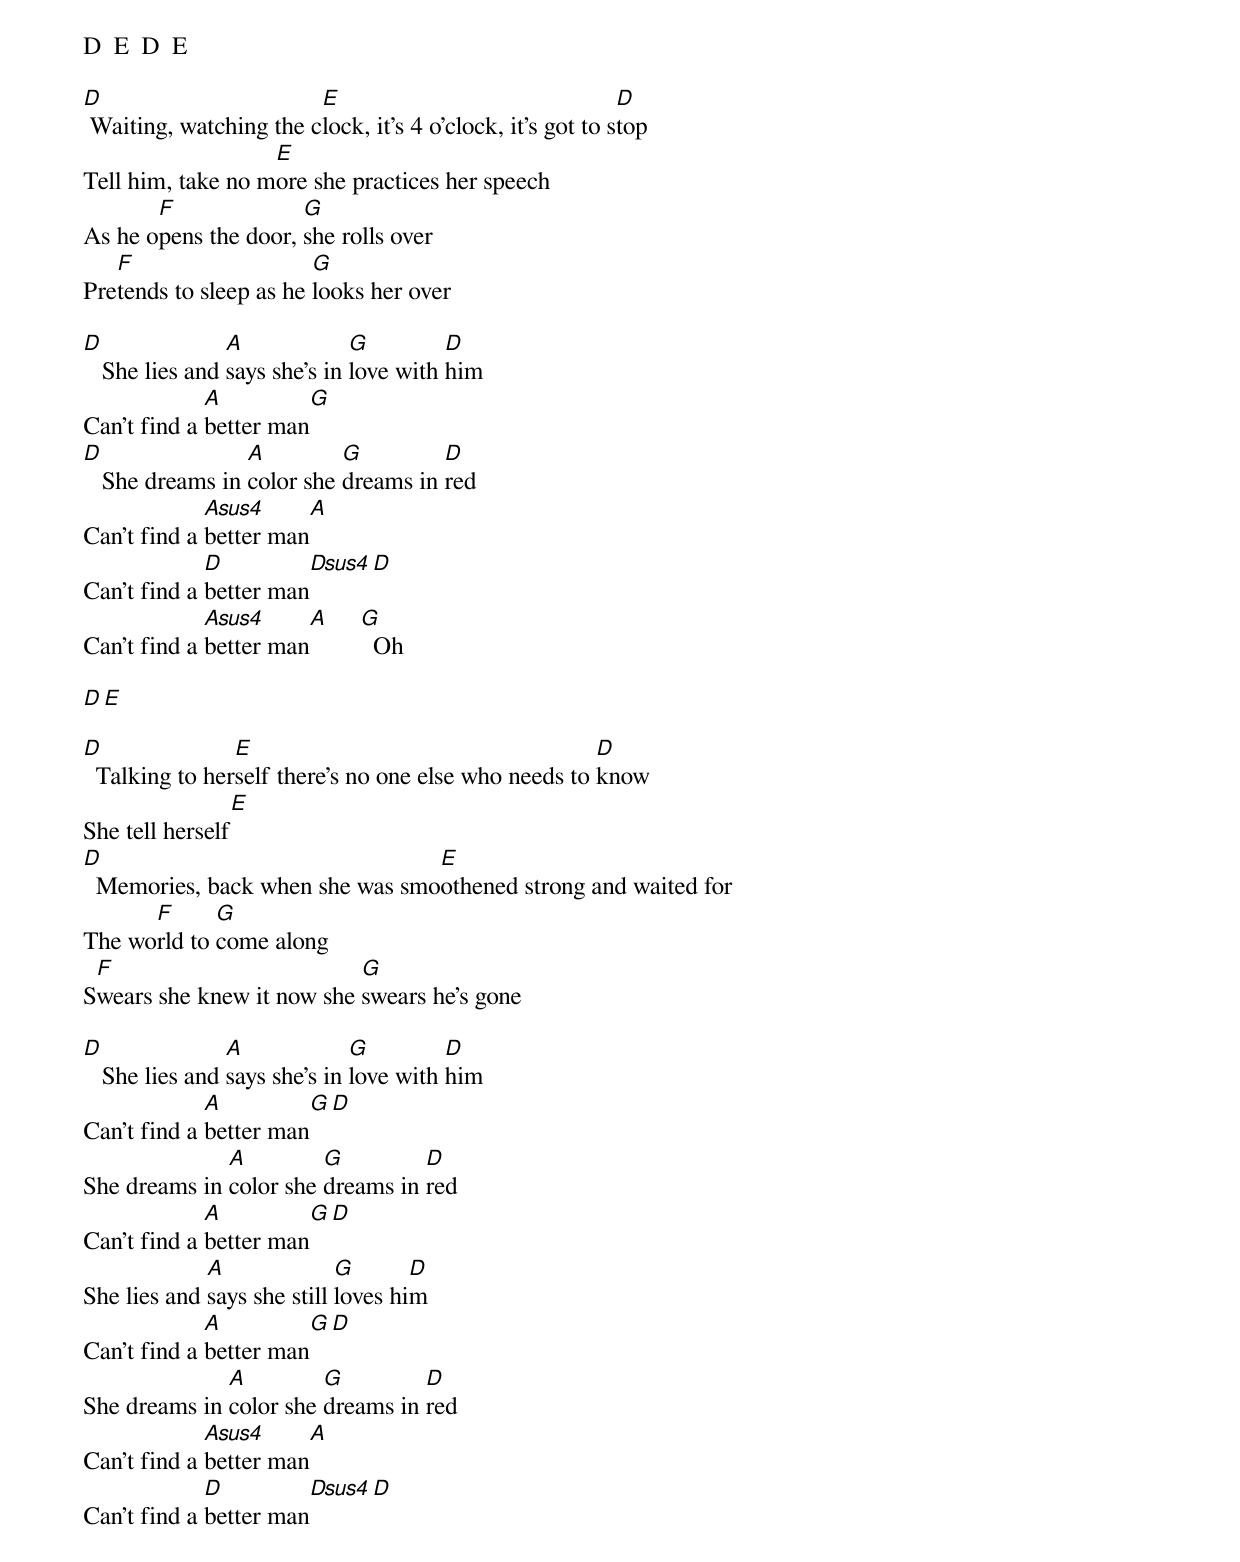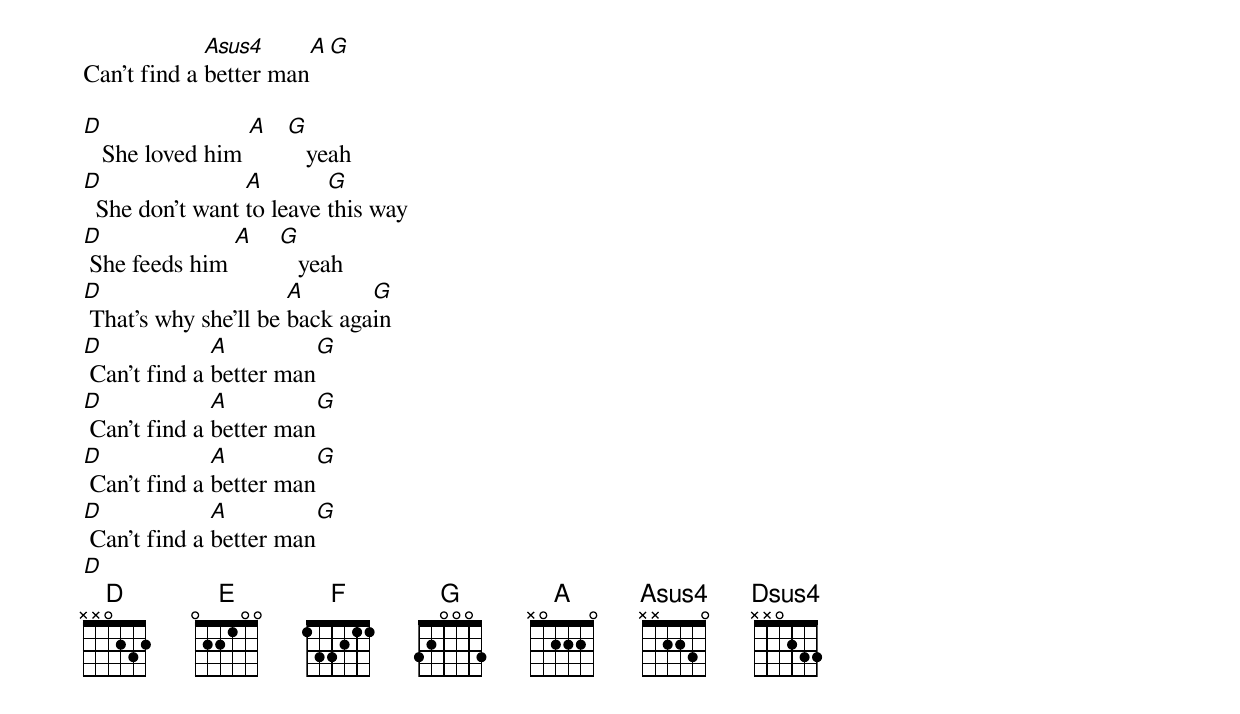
D  E  D  E

D                       E                                  D
 Waiting, watching the clock, it's 4 o'clock, it's got to stop
                   E
Tell him, take no more she practices her speech
       F              G
As he opens the door, she rolls over
   F                    G
Pretends to sleep as he looks her over

D               A             G         D
   She lies and says she's in love with him
             A          G
Can't find a better man
D                A         G         D
   She dreams in color she dreams in red
             Asus4      A
Can't find a better man
             D         Dsus4  D
Can't find a better man
             Asus4     A    G
Can't find a better man       Oh

D  E

D               E                                     D
  Talking to herself there's no one else who needs to know
                  E
She tell herself
D                                E
  Memories, back when she was smoothened strong and waited for
      F      G
The world to come along
 F                         G
Swears she knew it now she swears he's gone

D               A             G         D
   She lies and says she's in love with him
             A          G  D
Can't find a better man
              A         G         D
She dreams in color she dreams in red
             A           G  D
Can't find a better man
             A              G       D
She lies and says she still loves him
             A          G  D
Can't find a better man
              A         G         D
She dreams in color she dreams in red
             Asus4      A
Can't find a better man
             D          Dsus4  D
Can't find a better man
             Asus4     A  G
Can't find a better man

D                A  G
   She loved him       yeah
D                A        G
  She don't want to leave this way
D              A   G
 She feeds him        yeah
D                     A       G
 That's why she'll be back again
D             A          G
 Can't find a better man
D             A          G
 Can't find a better man
D             A          G
 Can't find a better man
D             A          G
 Can't find a better man
D
